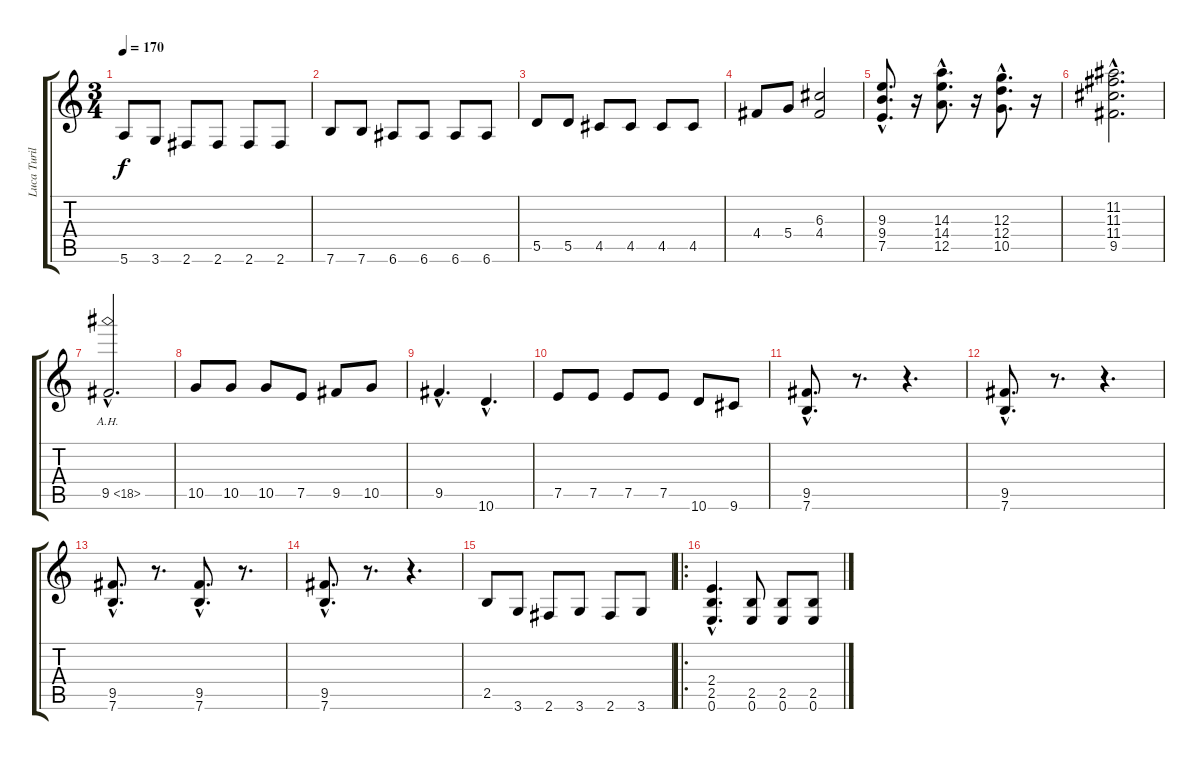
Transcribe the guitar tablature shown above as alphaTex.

\track ("Luca Turilli - Rhythm Guitar" "Luca Turil") {instrument overdrivenguitar}
\staff {score tabs}
\tuning (E4 B3 G3 D3 A2 E2) {hide}
\ts (3 4)
\tempo 170
\clef g2
\ks c
5.6.8{dy f} 3.6.8 2.6.8 2.6.8 2.6.8 2.6.8 |
7.6.8 7.6.8 6.6.8 6.6.8 6.6.8 6.6.8 |
5.5.8 5.5.8 4.5.8 4.5.8 4.5.8 4.5.8 |
4.4.8 5.4.8 (6.3 4.4).2 |
(9.3{hac} 9.4{hac} 7.5{hac}).8{d} r.16 (14.3{hac} 14.4{hac} 12.5{hac}).8{d} r.16 (12.3{hac} 12.4{hac} 10.5{hac}).8{d} r.16 |
(11.2{hac} 11.3{hac} 11.4{hac} 9.5{hac}).2{d} |
9.5{ah 9 hac}.2{d} |
10.5.8 10.5.8 10.5.8 7.5.8 9.5.8 10.5.8 |
9.5{hac}.4{d} 10.6{hac}.4{d} |
7.5.8 7.5.8 7.5.8 7.5.8 10.6.8 9.6.8 |
(9.5{hac} 7.6{hac}).8{d} r.8{d} r.4{d} |
(9.5{hac} 7.6{hac}).8{d} r.8{d} r.4{d} |
(9.5{hac} 7.6{hac}).8{d} r.8{d} (9.5{hac} 7.6{hac}).8{d} r.8{d} |
(9.5{hac} 7.6{hac}).8{d} r.8{d} r.4{d} |
2.5.8 3.6.8 2.6.8 3.6.8 2.6.8 3.6.8 |
\ro
(2.4{hac} 2.5{hac} 0.6{hac}).4{d} (2.5 0.6).8 (2.5 0.6).8 (2.5 0.6).8
